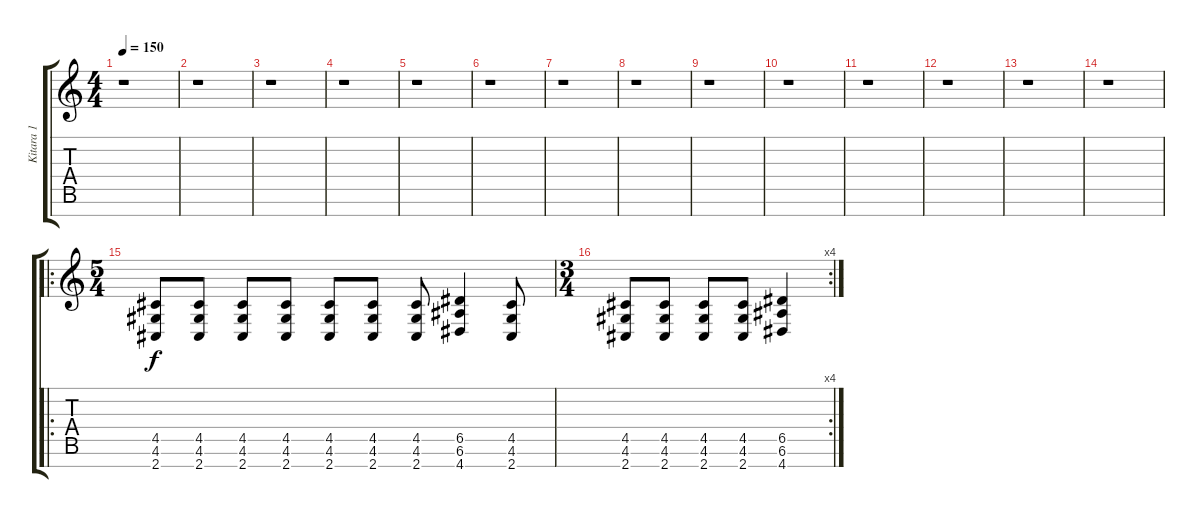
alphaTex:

\track ("Kitara 1" "Kitara 1") {instrument distortionguitar}
\staff {score tabs}
\tuning (E4 B3 G3 D3 A2 E2 B1) {hide}
\ts (4 4)
\tempo 150
\clef g2
\ks c
r.1{dy f} |
r.1 |
r.1 |
r.1 |
r.1 |
r.1 |
r.1 |
r.1 |
r.1 |
r.1 |
r.1 |
r.1 |
r.1 |
r.1 |
\ro
\ts (5 4)
(4.5 4.6 2.7).8 (4.5 4.6 2.7).8 (4.5 4.6 2.7).8 (4.5 4.6 2.7).8 (4.5 4.6 2.7).8 (4.5 4.6 2.7).8 (4.5 4.6 2.7).8 (6.5 6.6 4.7).4 (4.5 4.6 2.7).8 |
\rc 4
\ts (3 4)
(4.5 4.6 2.7).8 (4.5 4.6 2.7).8 (4.5 4.6 2.7).8 (4.5 4.6 2.7).8 (6.5 6.6 4.7).4
